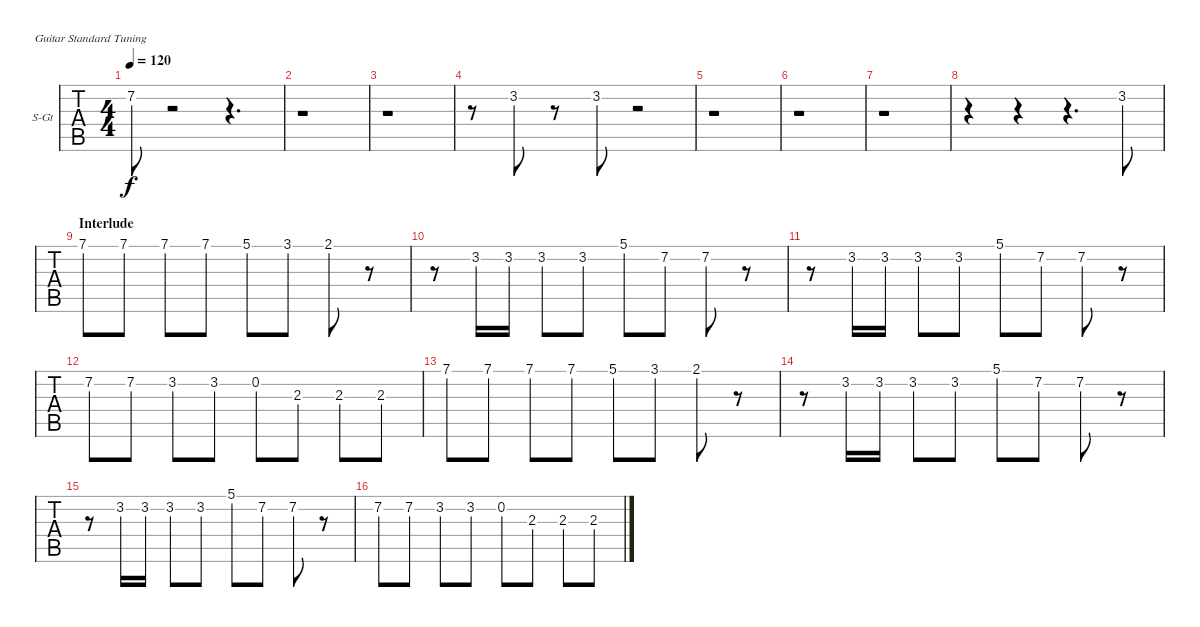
\defaultSystemsLayout 4
\bracketExtendMode groupsimilarinstruments
\firstSystemTrackNameOrientation horizontal
\otherSystemsTrackNameOrientation horizontal
\track ("Voice" "S-Gt") {instrument acousticguitarsteel}
\staff {tabs}
\tuning (E4 B3 G3 D3 A2 E2)
\ts (4 4)
\tempo 120
\clef g2
\ks c
7.2.8{dy f} r.2 r.4{d} |
r.1 |
r.1 |
r.8 3.2.8 r.8 3.2.8 r.2 |
r.1 |
r.1 |
r.1 |
r.4 r.4 r.4{d} 3.2.8 |
\section ("" "Interlude")
7.1.8 7.1.8 7.1.8 7.1.8 5.1.8 3.1.8 2.1.8 r.8 |
r.8 3.2.16 3.2.16 3.2.8 3.2.8 5.1.8 7.2.8 7.2.8 r.8 |
r.8 3.2.16 3.2.16 3.2.8 3.2.8 5.1.8 7.2.8 7.2.8 r.8 |
7.2.8 7.2.8 3.2.8 3.2.8 0.2.8 2.3.8 2.3.8 2.3.8 |
7.1.8 7.1.8 7.1.8 7.1.8 5.1.8 3.1.8 2.1.8 r.8 |
r.8 3.2.16 3.2.16 3.2.8 3.2.8 5.1.8 7.2.8 7.2.8 r.8 |
r.8 3.2.16 3.2.16 3.2.8 3.2.8 5.1.8 7.2.8 7.2.8 r.8 |
7.2.8 7.2.8 3.2.8 3.2.8 0.2.8 2.3.8 2.3.8 2.3.8
